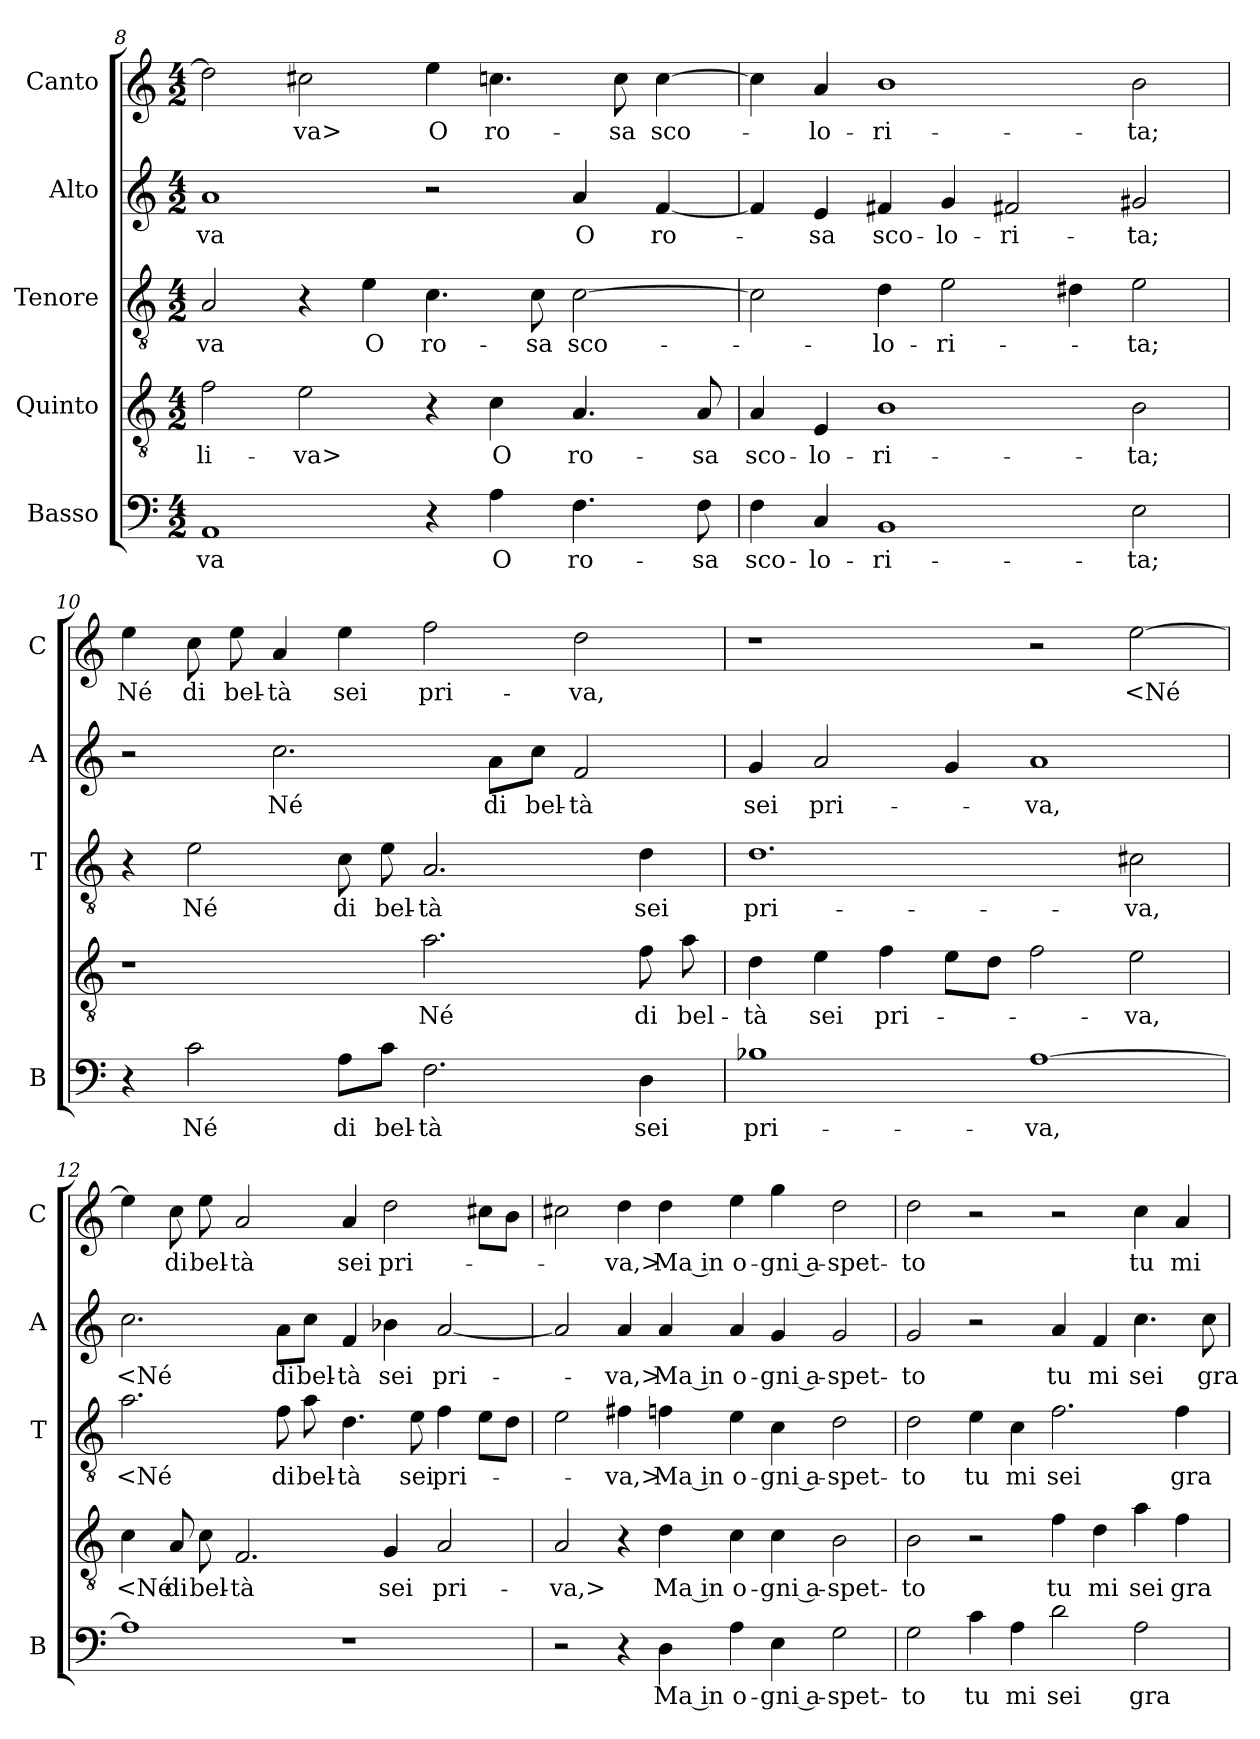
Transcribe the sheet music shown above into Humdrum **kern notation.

**kern	**text	**kern	**text	**kern	**text	**kern	**text	**kern	**text
*part5	*part5	*part4	*part4	*part3	*part3	*part2	*part2	*part1	*part1
*staff5	*staff5	*staff4	*staff4	*staff3	*staff3	*staff2	*staff2	*staff1	*staff1
*I"Basso	*	*I"Quinto	*	*I"Tenore	*	*I"Alto	*	*I"Canto	*
*I'B	*	*	*	*I'T	*	*I'A	*	*I'C	*
*clefF4	*	*clefGv2	*	*clefGv2	*	*clefG2	*	*clefG2	*
*k[]	*	*k[]	*	*k[]	*	*k[]	*	*k[]	*
*M4/2	*	*M4/2	*	*M4/2	*	*M4/2	*	*M4/2	*
=8	=8	=8	=8	=8	=8	=8	=8	=8	=8
1AA	-va	2f	-li-	2A	-va	1a	-va	2dd]	.
.	.	2e	-va>	4r	.	.	.	2cc#X	-va>
.	.	.	.	4e	O	.	.	.	.
4r	.	4r	.	4.c	ro-	2r	.	4ee	O
4A	O	4c	O	.	.	.	.	4.ccn	ro-
.	.	.	.	8c	-sa	.	.	.	.
4.F	ro-	4.A	ro-	[2c	sco-	4a	O	.	.
.	.	.	.	.	.	.	.	8cc	-sa
.	.	.	.	.	.	[4f	ro-	[4cc	sco-
8F	-sa	8A	-sa	.	.	.	.	.	.
=9	=9	=9	=9	=9	=9	=9	=9	=9	=9
4F	sco-	4A	sco-	2c]	.	4f]	.	4cc]	.
4C	-lo-	4E	-lo-	.	.	4e	-sa	4a	-lo-
1BB	-ri-	1B	-ri-	4d	-lo-	4f#X	sco-	1b	-ri-
.	.	.	.	2e	-ri-	4g	-lo-	.	.
.	.	.	.	.	.	2f#X	-ri-	.	.
.	.	.	.	4d#X	.	.	.	.	.
2E	-ta;	2B	-ta;	2e	-ta;	2g#X	-ta;	2b	-ta;
=10	=10	=10	=10	=10	=10	=10	=10	=10	=10
4r	.	1r	.	4r	.	2r	.	4ee	Né
2c	Né	.	.	2e	Né	.	.	8cc	di
.	.	.	.	.	.	.	.	8ee	bel-
.	.	.	.	.	.	2.cc	Né	4a	-tà
8A\L	di	.	.	8c	di	.	.	4ee	sei
8c\J	bel-	.	.	8e	bel-	.	.	.	.
2.F	-tà	2.a	Né	2.A	-tà	.	.	2ff	pri-
.	.	.	.	.	.	8a\L	di	.	.
.	.	.	.	.	.	8cc\J	bel-	.	.
.	.	.	.	.	.	2f	-tà	2dd	-va,
4D	sei	8f	di	4d	sei	.	.	.	.
.	.	8a	bel-	.	.	.	.	.	.
=11	=11	=11	=11	=11	=11	=11	=11	=11	=11
1B-X	pri-	4d	-tà	1.d	pri-	4g	sei	1r	.
.	.	4e	sei	.	.	2a	pri-	.	.
.	.	4f	pri-	.	.	.	.	.	.
.	.	8eL	.	.	.	4g	.	.	.
.	.	8dJ	.	.	.	.	.	.	.
[1A	-va,	2f	.	.	.	1a	-va,	2r	.
.	.	2e	-va,	2c#X	-va,	.	.	[2ee	<Né
=12	=12	=12	=12	=12	=12	=12	=12	=12	=12
1A]	.	4c	<Né	2.a	<Né	2.cc	<Né	4ee]	.
.	.	8A	di	.	.	.	.	8cc	di
.	.	8c	bel-	.	.	.	.	8ee	bel-
.	.	2.F	-tà	.	.	.	.	2a	-tà
.	.	.	.	8f	di	8a\L	di	.	.
.	.	.	.	8a	bel-	8cc\J	bel-	.	.
1r	.	.	.	4.d	-tà	4f	-tà	4a	sei
.	.	4G	sei	.	.	4b-X	sei	2dd	pri-
.	.	.	.	8e	sei	.	.	.	.
.	.	2A	pri-	4f	pri-	[2a	pri-	.	.
.	.	.	.	8eL	.	.	.	8cc#XL	.
.	.	.	.	8dJ	.	.	.	8bJ	.
=13	=13	=13	=13	=13	=13	=13	=13	=13	=13
2r	.	2A	-va,>	2e	.	2a]	.	2cc#X	.
4r	.	4r	.	4f#X	-va,>	4a	-va,>	4dd	-va,>
4D	Ma in	4d	Ma in	4fn	Ma in	4a	Ma in	4dd	Ma in
4A	o-	4c	o-	4e	o-	4a	o-	4ee	o-
4E	-gni a-	4c	-gni a-	4c	-gni a-	4g	-gni a-	4gg	-gni a-
2G	-spet-	2B	-spet-	2d	-spet-	2g	-spet-	2dd	-spet-
=14	=14	=14	=14	=14	=14	=14	=14	=14	=14
2G	-to	2B	-to	2d	-to	2g	-to	2dd	-to
4c	tu	2r	.	4e	tu	2r	.	2r	.
4A	mi	.	.	4c	mi	.	.	.	.
2d	sei	4f	tu	2.f	sei	4a	tu	2r	.
.	.	4d	mi	.	.	4f	mi	.	.
2A	gra-	4a	sei	.	.	4.cc	sei	4cc	tu
.	.	4f	gra-	4f	gra-	.	.	4a	mi
.	.	.	.	.	.	8cc	gra-	.	.
=	=	=	=	=	=	=	=	=	=
*-	*-	*-	*-	*-	*-	*-	*-	*-	*-
